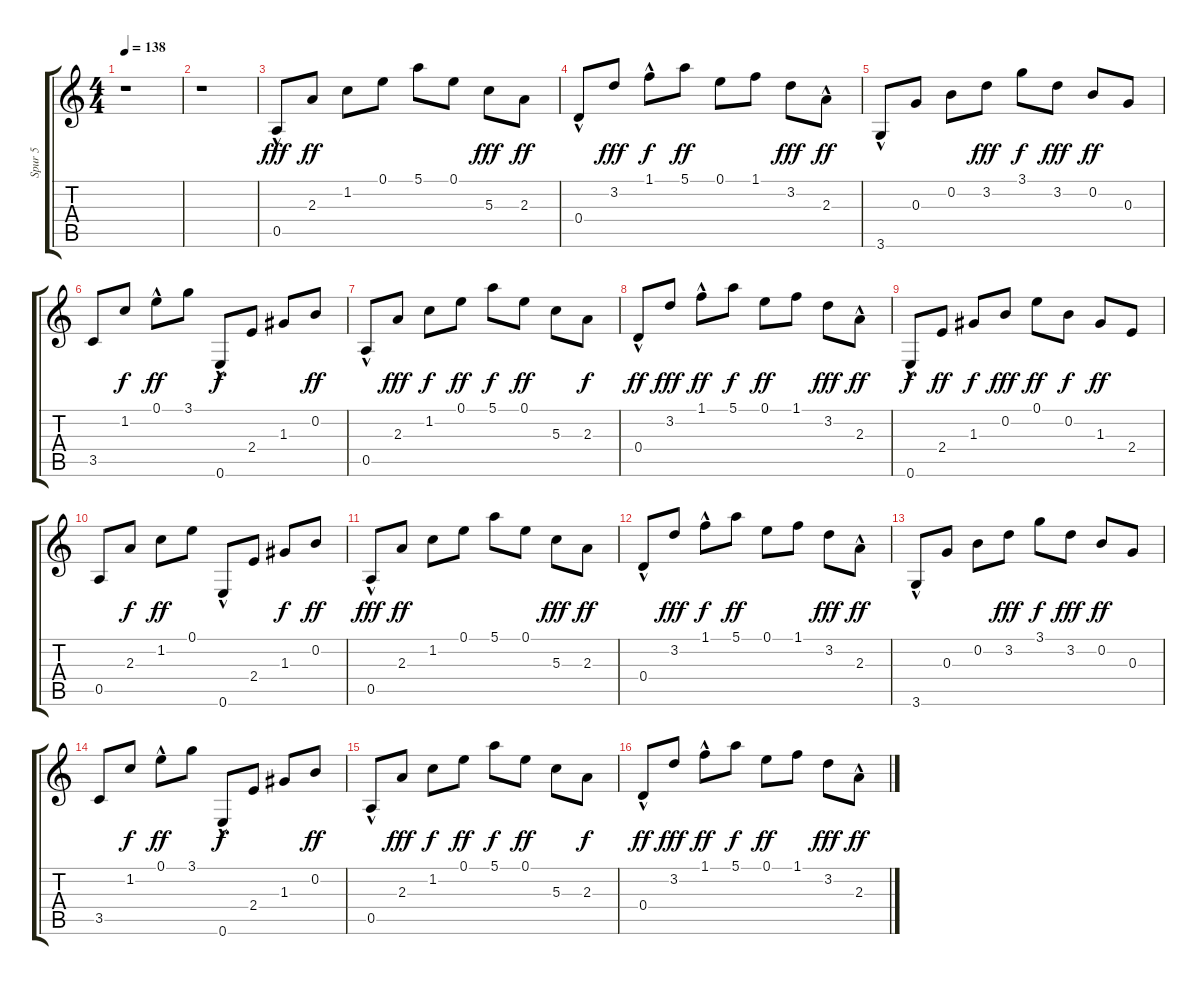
\track ("Spur 5" "Spur 5") {instrument acousticguitarsteel}
\staff {score tabs}
\tuning (E4 B3 G3 D3 A2 E2) {hide}
\ts (4 4)
\tempo 138
\clef g2
\ks c
r.1{dy fff} |
r.1 |
0.5{hac}.8 2.3.8{dy ff} 1.2.8 0.1.8 5.1.8 0.1.8 5.3.8{dy fff} 2.3.8{dy ff} |
0.4{hac}.8 3.2.8{dy fff} 1.1{hac}.8{dy f} 5.1.8{dy ff} 0.1.8 1.1.8 3.2.8{dy fff} 2.3{hac}.8{dy ff} |
3.6{hac}.8 0.3.8 0.2.8 3.2.8{dy fff} 3.1.8{dy f} 3.2.8{dy fff} 0.2.8{dy ff} 0.3.8 |
3.5.8 1.2.8{dy f} 0.1{hac}.8{dy ff} 3.1.8 0.6{hac}.8{dy f} 2.4.8 1.3.8 0.2.8{dy ff} |
0.5{hac}.8 2.3.8{dy fff} 1.2.8{dy f} 0.1.8{dy ff} 5.1.8{dy f} 0.1.8{dy ff} 5.3.8 2.3.8{dy f} |
0.4{hac}.8{dy ff} 3.2.8{dy fff} 1.1{hac}.8{dy ff} 5.1.8{dy f} 0.1.8{dy ff} 1.1.8 3.2.8{dy fff} 2.3{hac}.8{dy ff} |
0.6{hac}.8{dy f} 2.4.8{dy ff} 1.3.8{dy f} 0.2.8{dy fff} 0.1.8{dy ff} 0.2.8{dy f} 1.3.8{dy ff} 2.4.8 |
0.5.8 2.3.8{dy f} 1.2.8{dy ff} 0.1.8 0.6{hac}.8 2.4.8 1.3.8{dy f} 0.2.8{dy ff} |
0.5{hac}.8{dy fff} 2.3.8{dy ff} 1.2.8 0.1.8 5.1.8 0.1.8 5.3.8{dy fff} 2.3.8{dy ff} |
0.4{hac}.8 3.2.8{dy fff} 1.1{hac}.8{dy f} 5.1.8{dy ff} 0.1.8 1.1.8 3.2.8{dy fff} 2.3{hac}.8{dy ff} |
3.6{hac}.8 0.3.8 0.2.8 3.2.8{dy fff} 3.1.8{dy f} 3.2.8{dy fff} 0.2.8{dy ff} 0.3.8 |
3.5.8 1.2.8{dy f} 0.1{hac}.8{dy ff} 3.1.8 0.6{hac}.8{dy f} 2.4.8 1.3.8 0.2.8{dy ff} |
0.5{hac}.8 2.3.8{dy fff} 1.2.8{dy f} 0.1.8{dy ff} 5.1.8{dy f} 0.1.8{dy ff} 5.3.8 2.3.8{dy f} |
0.4{hac}.8{dy ff} 3.2.8{dy fff} 1.1{hac}.8{dy ff} 5.1.8{dy f} 0.1.8{dy ff} 1.1.8 3.2.8{dy fff} 2.3{hac}.8{dy ff}
